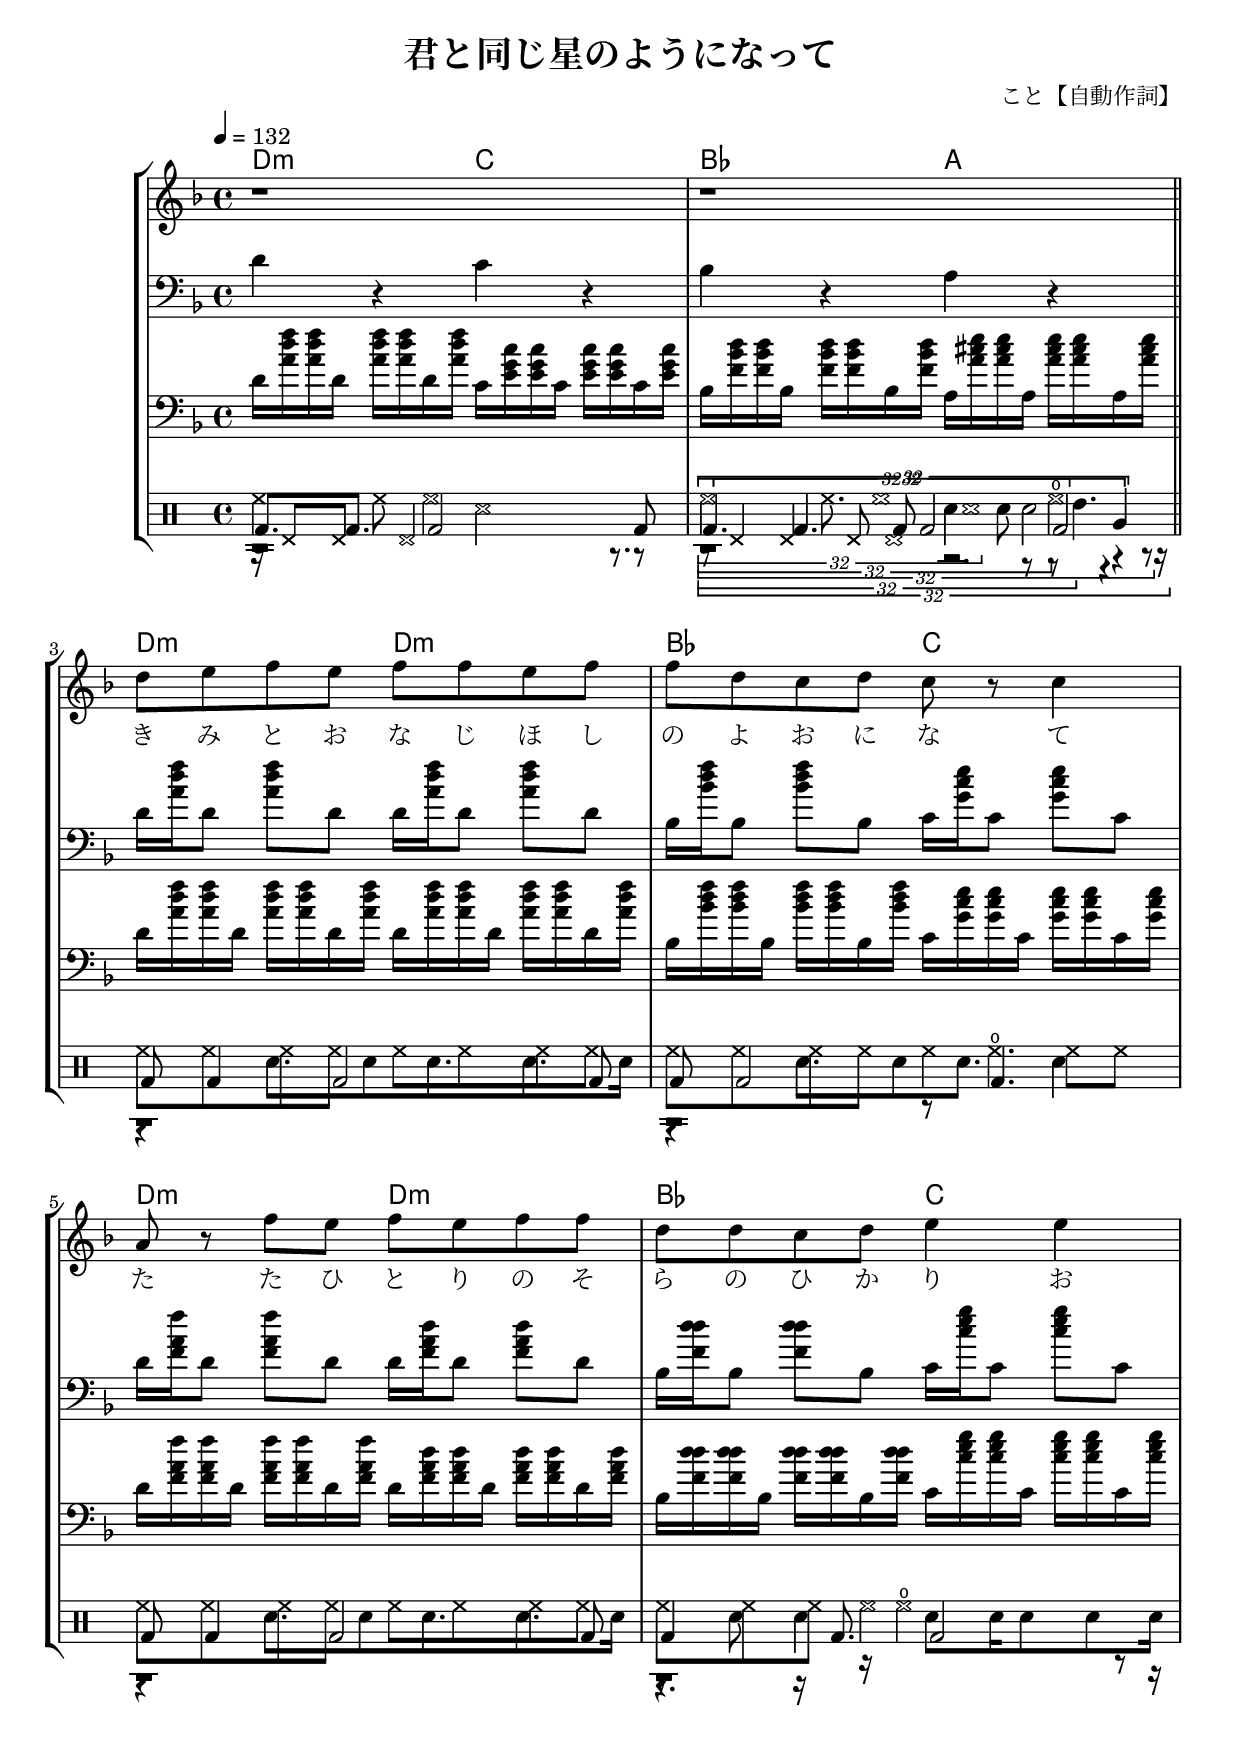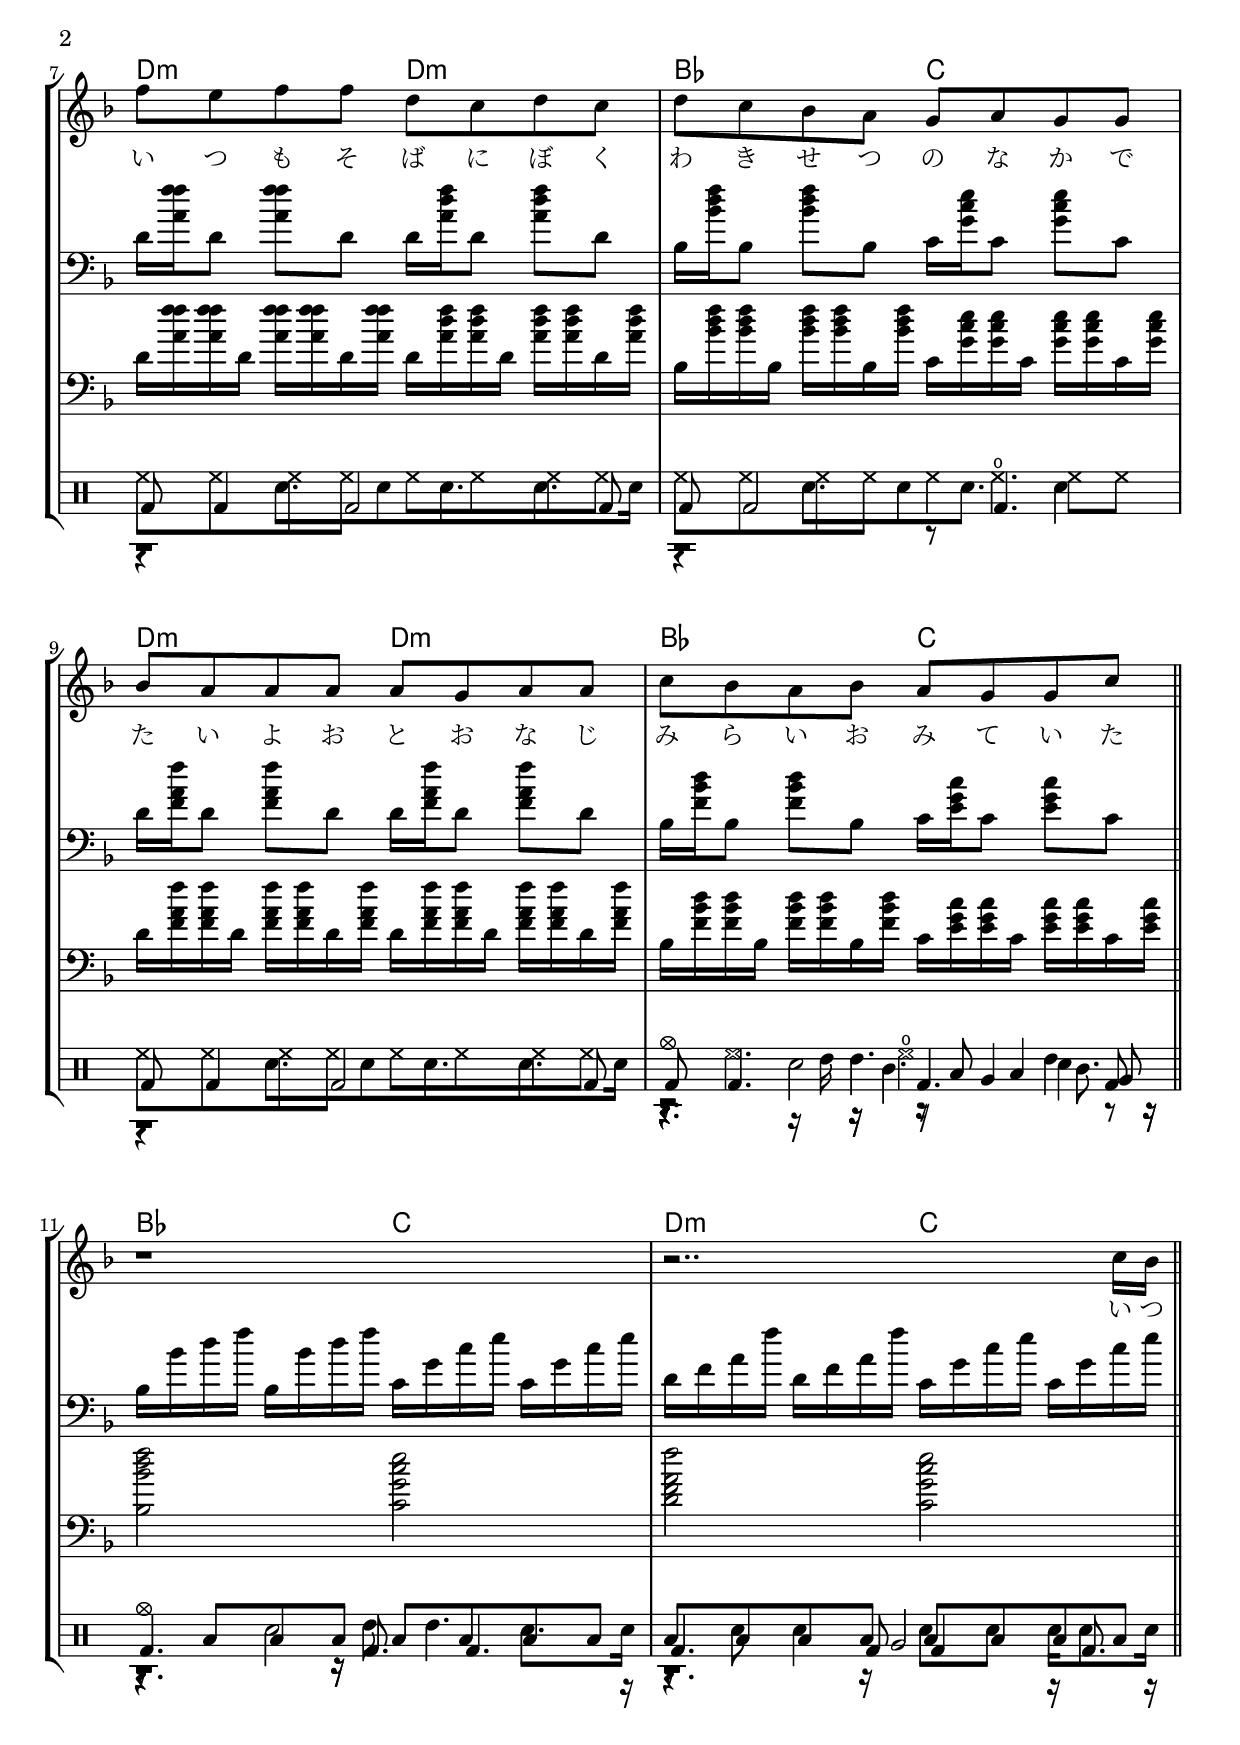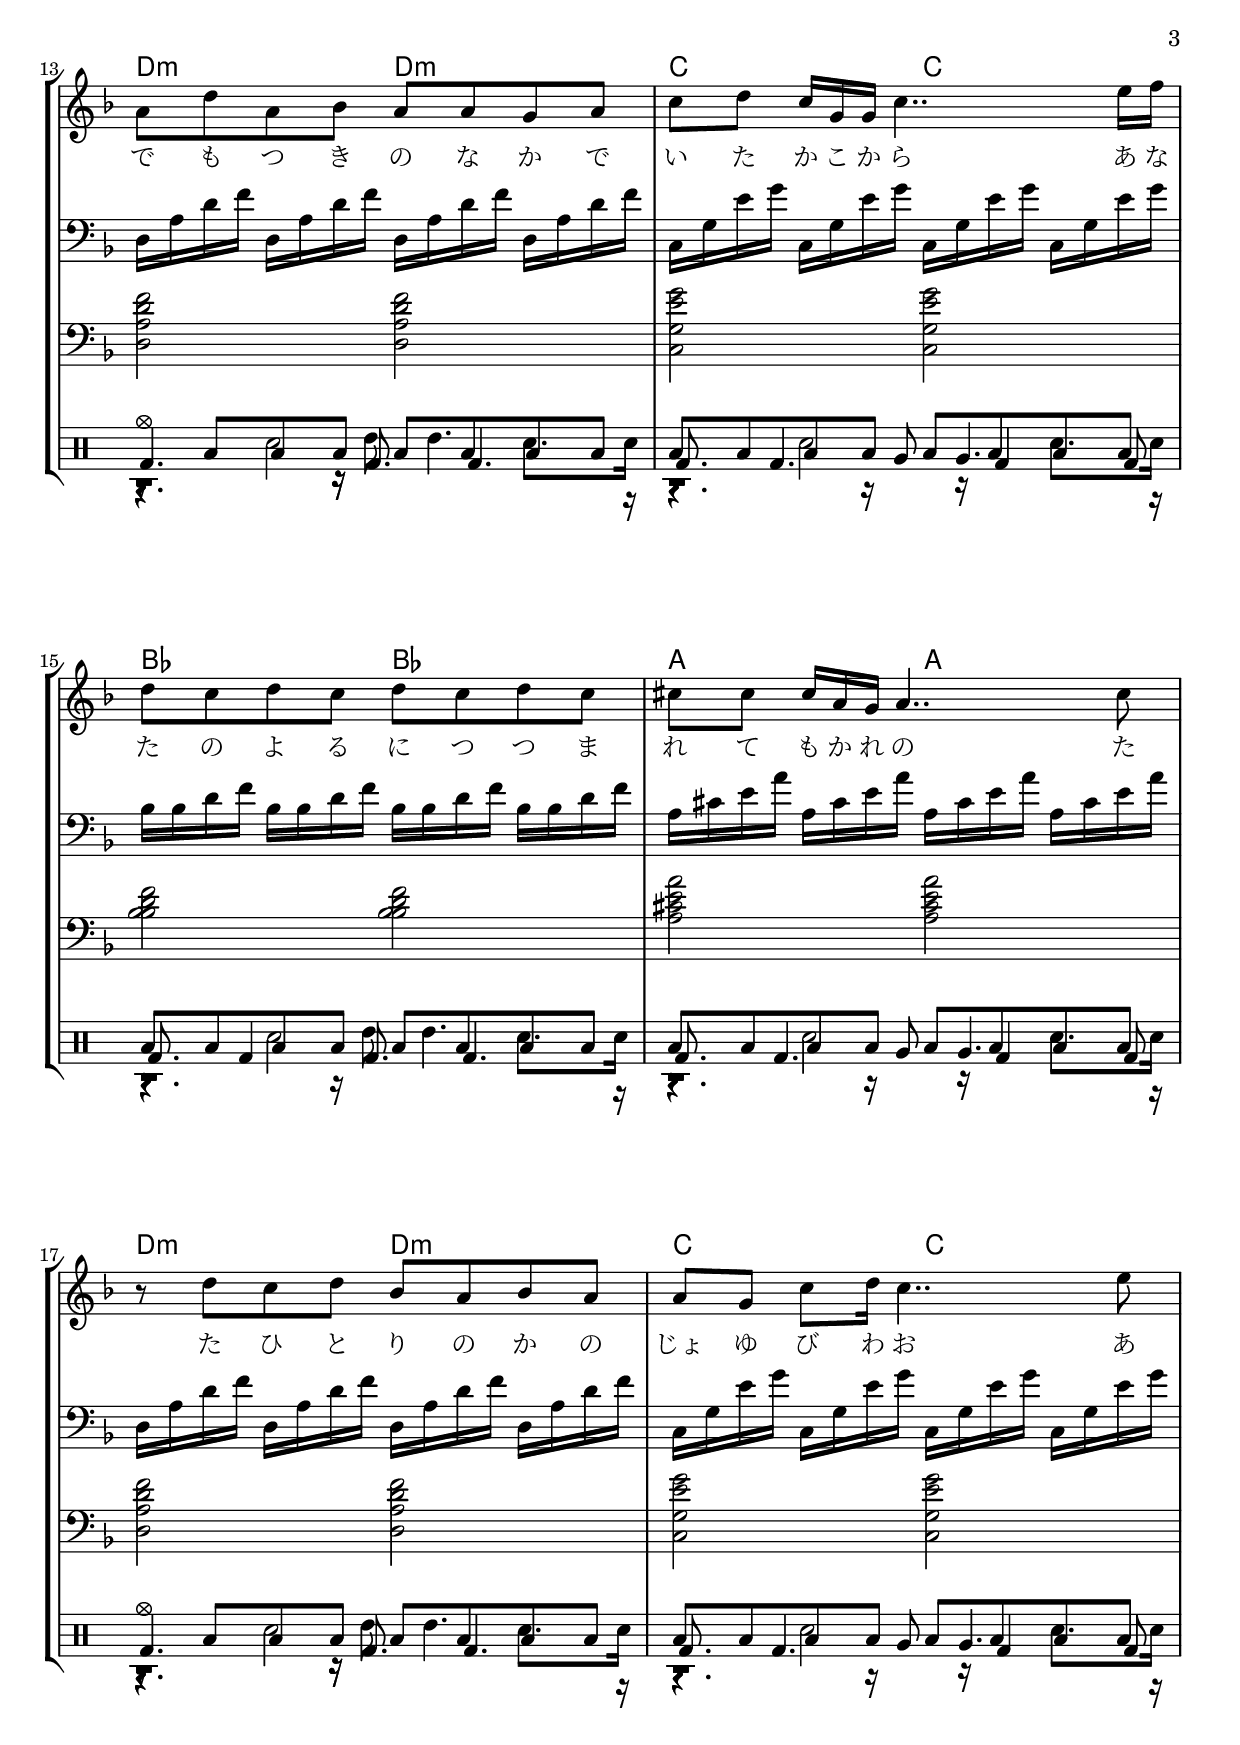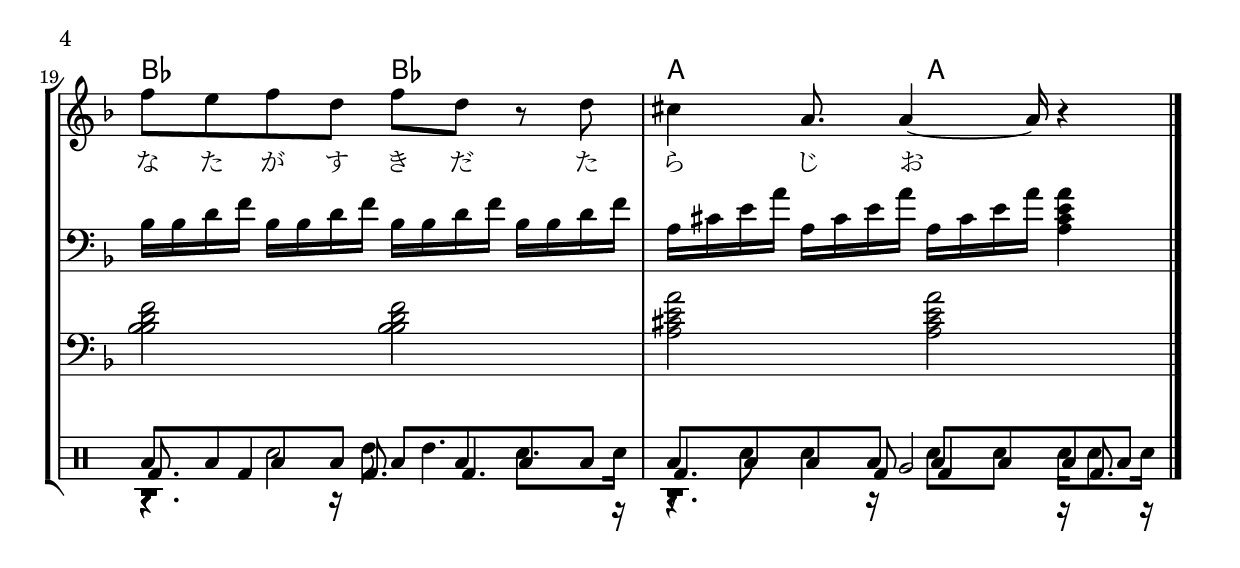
\version "2.12.1"

\header {
	title = \markup {君と同じ星のようになって}
	composer = \markup \center-column {こと【自動作詞】}
}

harmony = \chordmode {
	d2:m c bes a 

	d:m d:m bes c d:m d:m bes c d:m d:m bes c d:m d:m bes c 

	bes c d:m c 

	d:m d:m c c bes bes a a d:m d:m c c bes bes a a 
}

melody = {
	\key f \major
	\tempo 4 = 132
	r1 | r1   
	\set Staff.midiInstrument = #"mmi0.38"
	 d''8  e''8  f''8  e''8  f''8  f''8  e''8  f''8 
	f''8  d''8  c''8  d''8  c''8  r8  c''4 
	a'8  r8  f''8  e''8  f''8  e''8  f''8  f''8 
	d''8  d''8  c''8  d''8  e''4  e''4 
	f''8  e''8  f''8  f''8  d''8  c''8  d''8  c''8 
	d''8  c''8  bes'8  a'8  g'8  a'8  g'8  g'8 
	bes'8  a'8  a'8  a'8  a'8  g'8  a'8  a'8 
	c''8  bes'8  a'8  bes'8  a'8  g'8  g'8  c''8
	r1 | r2.. 
	\set Staff.midiInstrument = #"mmi0.38"
	c''16  bes'16 
	a'8  d''8  a'8  bes'8  a'8  a'8  g'8  a'8 
	c''8  d''8  c''16  g'16  g'16  c''4..  e''16  f''16 
	d''8  c''8  d''8  c''8  d''8  c''8  d''8  c''8 
	cis''8  cis''8  cis''16  a'16  g'16  a'4..  cis''8 
	r8  d''8  c''8  d''8  bes'8  a'8  bes'8  a'8 
	a'8  g'8  c''8  d''16  c''4..  e''8 
	f''8  e''8  f''8  d''8  f''8  d''8  r8  d''8 
	cis''4  a'8.  a'4~a'16  	r4 	\bar "|."
}

words = \lyricmode {
	
	き  み  と  お  な  じ  ほ  し  の  よ  お  に  な  て  た  た  ひ  と  り  の  そ  ら  の  ひ  か  り  お  い  つ  も  そ  ば  に  ぼ  く  わ  き  せ  つ  の  な  か  で  た  い  よ  お  と  お  な  じ  み  ら  い  お  み  て  い  た  
	
	い  つ  で  も  つ  き  の  な  か  で  い  た  か  こ  か  ら  あ  な  た  の  よ  る  に  つ  つ  ま  れ  て  も  か  れ  の  た  た  ひ  と  り  の  か  の  じょ  ゆ  び  わ  お  あ  な  た  が  す  き  だ  た  ら  じ  お  
}

tempochange = {
	\tempo 4 = 132
	r1 | r1 \bar "||"
	\tempo 4 = 132
	r1 | r1 | r1 | r1 | r1 | r1 | r1 | r1 \bar "||"
	\tempo 4 = 132
	r1 | r1 \bar "||"
	\tempo 4 = 132
	r1 | r1 | r1 | r1 | r1 | r1 | r1 | r1 \bar "|."
}

mainacc = {
	\clef bass
	\set Staff.midiInstrument = #"Koto"
	\key f \major
	\tempo 4 = 132
	d'4 r4
	c'4 r4
	bes4 r4
	a4 r4
	\bar "||"

	\set Staff.midiInstrument = #"Koto"
	d'16 <a' d'' f''>16 d'8 <a' d'' f''>8 d'8
	d'16 <a' d'' f''>16 d'8 <a' d'' f''>8 d'8
	bes16 <bes' d'' f''>16 bes8 <bes' d'' f''>8 bes8
	c'16 <g' c'' e''>16 c'8 <g' c'' e''>8 c'8
	d'16 <f' a' f''>16 d'8 <f' a' f''>8 d'8
	d'16 <f' a' d''>16 d'8 <f' a' d''>8 d'8
	bes16 <f' d'' d''>16 bes8 <f' d'' d''>8 bes8
	c'16 <c'' e'' g''>16 c'8 <c'' e'' g''>8 c'8
	d'16 <a' f'' f''>16 d'8 <a' f'' f''>8 d'8
	d'16 <a' d'' f''>16 d'8 <a' d'' f''>8 d'8
	bes16 <bes' d'' f''>16 bes8 <bes' d'' f''>8 bes8
	c'16 <g' c'' e''>16 c'8 <g' c'' e''>8 c'8
	d'16 <f' a' f''>16 d'8 <f' a' f''>8 d'8
	d'16 <f' a' f''>16 d'8 <f' a' f''>8 d'8
	bes16 <f' bes' d''>16 bes8 <f' bes' d''>8 bes8
	c'16 <e' g' c''>16 c'8 <e' g' c''>8 c'8
	\bar "||"

	\set Staff.midiInstrument = #"Koto"
	bes16 bes' d'' f'' bes bes' d'' f''
	c'16 g' c'' e'' c' g' c'' e''
	d'16 f' a' f'' d' f' a' f''
	c'16 g' c'' e'' c' g' c'' e''
	\bar "||"

	\set Staff.midiInstrument = #"Koto"
	d16 a d' f' d a d' f'
	d16 a d' f' d a d' f'
	c16 g e' g' c g e' g'
	c16 g e' g' c g e' g'
	bes16 bes d' f' bes bes d' f'
	bes16 bes d' f' bes bes d' f'
	a16 cis' e' a' a cis' e' a'
	a16 cis' e' a' a cis' e' a'
	d16 a d' f' d a d' f'
	d16 a d' f' d a d' f'
	c16 g e' g' c g e' g'
	c16 g e' g' c g e' g'
	bes16 bes d' f' bes bes d' f'
	bes16 bes d' f' bes bes d' f'
	a16 cis' e' a' a cis' e' a'
	a16 cis' e' a' <a cis' e' a'>4
	\bar "|."
}

subacc = {
	\clef bass
	\set Staff.midiInstrument = #"Vibraphone"
	\key f \major
	\tempo 4 = 132
	d'16 <a' d'' f''>16 <a' d'' f''>16 d'16   <a' d'' f''>16 <a' d'' f''>16 d'16 <a' d'' f''>16
	c'16 <e' g' c''>16 <e' g' c''>16 c'16   <e' g' c''>16 <e' g' c''>16 c'16 <e' g' c''>16
	bes16 <f' bes' d''>16 <f' bes' d''>16 bes16   <f' bes' d''>16 <f' bes' d''>16 bes16 <f' bes' d''>16
	a16 <a' cis'' e''>16 <a' cis'' e''>16 a16   <a' cis'' e''>16 <a' cis'' e''>16 a16 <a' cis'' e''>16
	\bar "||"

	\set Staff.midiInstrument = #"Marimba"
	d'16 <a' d'' f''>16 <a' d'' f''>16 d'16   <a' d'' f''>16 <a' d'' f''>16 d'16 <a' d'' f''>16
	d'16 <a' d'' f''>16 <a' d'' f''>16 d'16   <a' d'' f''>16 <a' d'' f''>16 d'16 <a' d'' f''>16
	bes16 <bes' d'' f''>16 <bes' d'' f''>16 bes16   <bes' d'' f''>16 <bes' d'' f''>16 bes16 <bes' d'' f''>16
	c'16 <g' c'' e''>16 <g' c'' e''>16 c'16   <g' c'' e''>16 <g' c'' e''>16 c'16 <g' c'' e''>16
	d'16 <f' a' f''>16 <f' a' f''>16 d'16   <f' a' f''>16 <f' a' f''>16 d'16 <f' a' f''>16
	d'16 <f' a' d''>16 <f' a' d''>16 d'16   <f' a' d''>16 <f' a' d''>16 d'16 <f' a' d''>16
	bes16 <f' d'' d''>16 <f' d'' d''>16 bes16   <f' d'' d''>16 <f' d'' d''>16 bes16 <f' d'' d''>16
	c'16 <c'' e'' g''>16 <c'' e'' g''>16 c'16   <c'' e'' g''>16 <c'' e'' g''>16 c'16 <c'' e'' g''>16
	d'16 <a' f'' f''>16 <a' f'' f''>16 d'16   <a' f'' f''>16 <a' f'' f''>16 d'16 <a' f'' f''>16
	d'16 <a' d'' f''>16 <a' d'' f''>16 d'16   <a' d'' f''>16 <a' d'' f''>16 d'16 <a' d'' f''>16
	bes16 <bes' d'' f''>16 <bes' d'' f''>16 bes16   <bes' d'' f''>16 <bes' d'' f''>16 bes16 <bes' d'' f''>16
	c'16 <g' c'' e''>16 <g' c'' e''>16 c'16   <g' c'' e''>16 <g' c'' e''>16 c'16 <g' c'' e''>16
	d'16 <f' a' f''>16 <f' a' f''>16 d'16   <f' a' f''>16 <f' a' f''>16 d'16 <f' a' f''>16
	d'16 <f' a' f''>16 <f' a' f''>16 d'16   <f' a' f''>16 <f' a' f''>16 d'16 <f' a' f''>16
	bes16 <f' bes' d''>16 <f' bes' d''>16 bes16   <f' bes' d''>16 <f' bes' d''>16 bes16 <f' bes' d''>16
	c'16 <e' g' c''>16 <e' g' c''>16 c'16   <e' g' c''>16 <e' g' c''>16 c'16 <e' g' c''>16
	\bar "||"

	\set Staff.midiInstrument = #"Tubular Bells"
	<bes bes' d'' f''>2
	<c' g' c'' e''>2
	<d' f' a' f''>2
	<c' g' c'' e''>2
	\bar "||"

	\set Staff.midiInstrument = #"Dulcimer"
	<d a d' f'>2
	<d a d' f'>2
	<c g e' g'>2
	<c g e' g'>2
	<bes bes d' f'>2
	<bes bes d' f'>2
	<a cis' e' a'>2
	<a cis' e' a'>2
	<d a d' f'>2
	<d a d' f'>2
	<c g e' g'>2
	<c g e' g'>2
	<bes bes d' f'>2
	<bes bes d' f'>2
	<a cis' e' a'>2
	<a cis' e' a'>2
	\bar "|."
}

percA = {
	\drummode {
	hh4 hh8 hh2 r8  |\times 16/32{ hh2 hh8. hh1 r4 r16 } \bar "||"
	hh8 hh8 hh8 hh8 hh8 hh8 hh8 hh8  |hh8 hh8 hh8 hh8 hh4 hh8 hh8  |hh8 hh8 hh8 hh8 hh8 hh8 hh8 hh8  |hh8 hh8 hh8 hh2 r8  |hh8 hh8 hh8 hh8 hh8 hh8 hh8 hh8  |hh8 hh8 hh8 hh8 hh4 hh8 hh8  |hh8 hh8 hh8 hh8 hh8 hh8 hh8 hh8  |r8 hh2. r8  \bar "||"
	r4 sn2 sn8. sn16  |r8 sn8 sn4 sn8 sn8 sn16 sn8 sn16  \bar "||"
	r4 sn2 sn8. sn16  |r4 sn2 sn8. sn16  |r4 sn2 sn8. sn16  |r4 sn2 sn8. sn16  |r4 sn2 sn8. sn16  |r4 sn2 sn8. sn16  |r4 sn2 sn8. sn16  |r8 sn8 sn4 sn8 sn8 sn16 sn8 sn16  \bar "|."
	}
}

percB = {
	\drummode {
	r16 hhp8 hhp8 hhp2 r8.  |\times 16/32{ r8 hhp4 hhp4 hhp8 hhp1 r4 } \bar "||"
	r4 sn8. sn8 sn8. sn8. sn16  |r4 sn8. sn8 sn8. sn4  |r4 sn8. sn8 sn8. sn8. sn16  |r8 sn8 sn4 sn8 sn16 sn8 sn8 sn16  |r4 sn8. sn8 sn8. sn8. sn16  |r4 sn8. sn8 sn8. sn4  |r4 sn8. sn8 sn8. sn8. sn16  |r4 sn2 sn4  \bar "||"
	r4. r16 tommh8 tommh4. r16  |r1  \bar "||"
	r4. r16 tommh8 tommh4. r16  |r1  |r4. r16 tommh8 tommh4. r16  |r1  |r4. r16 tommh8 tommh4. r16  |r1  |r4. r16 tommh8 tommh4. r16  |r1  \bar "|."
	}
}

percC = {
	\drummode {
	r1  |\times 16/32{ r1 r2 hho2 } \bar "||"
	bd8 bd4 bd2 bd8  |bd8 bd2 bd4.  |bd8 bd4 bd2 bd8  |bd4 r16 bd8. bd2  |bd8 bd4 bd2 bd8  |bd8 bd2 bd4.  |bd8 bd4 bd2 bd8  |bd8 bd4. bd4. bd8  \bar "||"
	r8 toml8 toml8 toml8 toml8 toml8 toml8 toml8  |toml8 toml8 toml8 toml8 toml8 toml8 toml8 toml8  \bar "||"
	r8 toml8 toml8 toml8 toml8 toml8 toml8 toml8  |toml8 toml8 toml8 toml8 toml8 toml8 toml8 toml8  |toml8 toml8 toml8 toml8 toml8 toml8 toml8 toml8  |toml8 toml8 toml8 toml8 toml8 toml8 toml8 toml8  |r8 toml8 toml8 toml8 toml8 toml8 toml8 toml8  |toml8 toml8 toml8 toml8 toml8 toml8 toml8 toml8  |toml8 toml8 toml8 toml8 toml8 toml8 toml8 toml8  |toml8 toml8 toml8 toml8 toml8 toml8 toml8 toml8  \bar "|."
	}
}

percD = {
	\drummode {
	bd8. bd8. bd2 bd8  |\times 16/32{ bd4. bd4. bd8 bd2 r8 bd2 } \bar "||"
	r1  |r2 r8 hho4.  |r1  |r4. r16 hho2 r16  |r1  |r2 r8 hho4.  |r1  |r4. r16 hho2 r16  \bar "||"
	r1  |r4. r16 tomfh2 r16  \bar "||"
	r1  |r4. r16 tomfh8 tomfh4. r16  |r1  |r4. r16 tomfh8 tomfh4. r16  |r1  |r4. r16 tomfh8 tomfh4. r16  |r1  |r4. r16 tomfh2 r16  \bar "|."
	}
}

percE = {
	\drummode {
	r2 ss2  |\times 16/32{ r1 ss1 } \bar "||"
	r1 |r1 |r1 |r1 |r1 |r1 |r1 |cymc1  \bar "||"
	bd4. r16 bd8. bd4.  |bd4. bd8 bd4 r16 bd8.  \bar "||"
	bd4. r16 bd8. bd4.  |bd8. bd4. r16 bd4 bd8  |bd8. bd4 bd8. bd4.  |bd8. bd4. r16 bd4 bd8  |bd4. r16 bd8. bd4.  |bd8. bd4. r16 bd4 bd8  |bd8. bd4 bd8. bd4.  |bd4. bd8 bd4 r16 bd8.  \bar "|."
	}
}

percF = {
	\drummode {
	r1 |\times 16/32{ r1 sn4 sn8 sn2 r8 } \bar "||"
	r1 |r1 |r1 |r1 |r1 |r1 |r1 |r4 r16 tommh16 tommh4. tommh4  \bar "||"
	cymc1  |r1 \bar "||"
	cymc1  |r1 |r1 |r1 |cymc1  |r1 |r1 |r1 \bar "|."
	}
}

percG = {
	\drummode {
	r1 |r1 \bar "||"
	r1 |r1 |r1 |r1 |r1 |r1 |r1 |r4. r16 tomml4. tomml8.  \bar "||"
	r1 | r1 \bar "||"
	r1 | r1 | r1 | r1 | r1 | r1 | r1 | r1 \bar "|."
	}
}

percH = {
	\drummode {
	r1 |\times 16/32{ r1 r2 r8 tommh4. } \bar "||"
	r1 |r1 |r1 |r1 |r1 |r1 |r1 |r2 r16 toml8 toml4 r16  \bar "||"
	r1 | r1 \bar "||"
	r1 | r1 | r1 | r1 | r1 | r1 | r1 | r1 \bar "|."
	}
}

percI = {
	\drummode {
	r1 |\times 16/32{ r1 r2. tomfh4 } \bar "||"
	r1 |r1 |r1 |r1 |r1 |r1 |r1 |r2 r8 tomfh4 tomfh8  \bar "||"
	r1 | r1 \bar "||"
	r1 | r1 | r1 | r1 | r1 | r1 | r1 | r1 \bar "|."
	}
}

\score {
	<<
		\new StaffGroup <<
			\new ChordNames {\harmony}
			\new Voice = "melody" {\melody}
			\new Lyrics \lyricsto "melody" \words
			\new Staff = "mainacc" {\mainacc}
			\new Staff = "subacc" {\subacc}
			\new DrumStaff <<
				\new DrumVoice {\percA}
				\new DrumVoice {\percB}
				\new DrumVoice {\percC}
				\new DrumVoice {\percD}
				\new DrumVoice {\percE}
				\new DrumVoice {\percF}
				\new DrumVoice {\percG}
				\new DrumVoice {\percH}
				\new DrumVoice {\percI}
			>>
		>>
	>>
	\layout { }
}
